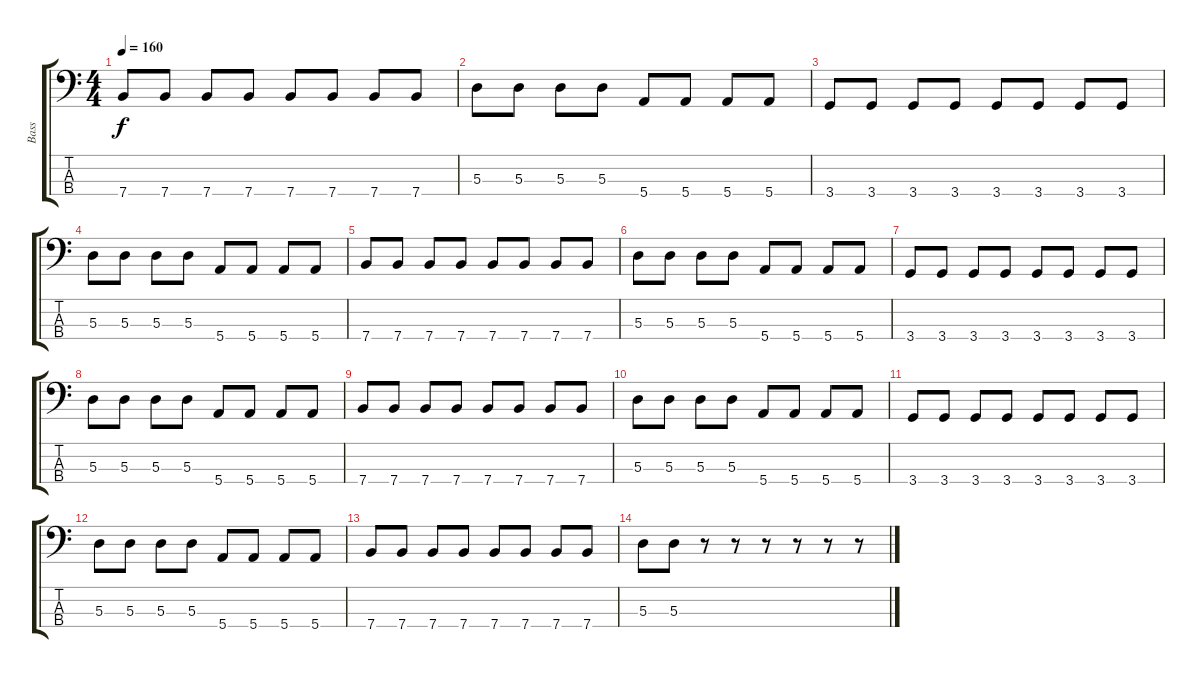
\track ("Bass" "Bass") {instrument electricbasspick}
\staff {score tabs}
\tuning (G2 D2 A1 E1) {hide}
\ts (4 4)
\tempo 160
\clef f4
\ks c
7.4.8{dy f} 7.4.8 7.4.8 7.4.8 7.4.8 7.4.8 7.4.8 7.4.8 |
5.3.8 5.3.8 5.3.8 5.3.8 5.4.8 5.4.8 5.4.8 5.4.8 |
3.4.8 3.4.8 3.4.8 3.4.8 3.4.8 3.4.8 3.4.8 3.4.8 |
5.3.8 5.3.8 5.3.8 5.3.8 5.4.8 5.4.8 5.4.8 5.4.8 |
7.4.8 7.4.8 7.4.8 7.4.8 7.4.8 7.4.8 7.4.8 7.4.8 |
5.3.8 5.3.8 5.3.8 5.3.8 5.4.8 5.4.8 5.4.8 5.4.8 |
3.4.8 3.4.8 3.4.8 3.4.8 3.4.8 3.4.8 3.4.8 3.4.8 |
5.3.8 5.3.8 5.3.8 5.3.8 5.4.8 5.4.8 5.4.8 5.4.8 |
7.4.8 7.4.8 7.4.8 7.4.8 7.4.8 7.4.8 7.4.8 7.4.8 |
5.3.8 5.3.8 5.3.8 5.3.8 5.4.8 5.4.8 5.4.8 5.4.8 |
3.4.8 3.4.8 3.4.8 3.4.8 3.4.8 3.4.8 3.4.8 3.4.8 |
5.3.8 5.3.8 5.3.8 5.3.8 5.4.8 5.4.8 5.4.8 5.4.8 |
7.4.8 7.4.8 7.4.8 7.4.8 7.4.8 7.4.8 7.4.8 7.4.8 |
5.3.8 5.3.8 r.8 r.8 r.8 r.8 r.8 r.8
